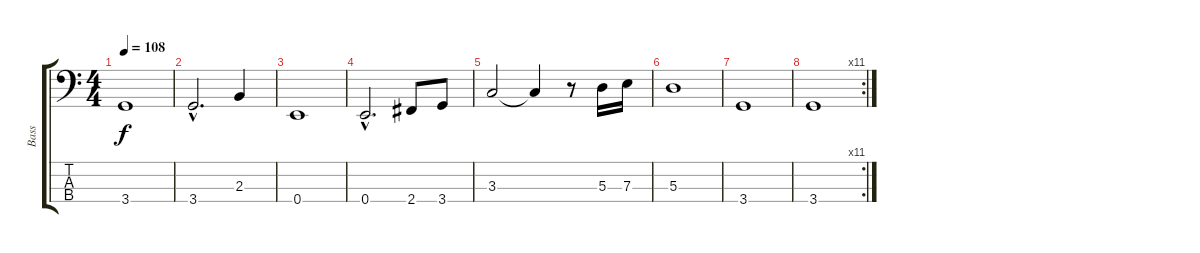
\track ("Bass" "Bass") {instrument electricbasspick}
\staff {score tabs}
\tuning (G2 D2 A1 E1) {hide}
\ts (4 4)
\tempo 108
\clef f4
\ks c
3.4.1{dy f} |
3.4{hac}.2{d} 2.3.4 |
0.4.1 |
0.4{hac}.2{d} 2.4.8 3.4.8 |
3.3.2 3.3{t}.4 r.8 5.3.16 7.3.16 |
5.3.1 |
3.4.1 |
\rc 11
3.4.1
